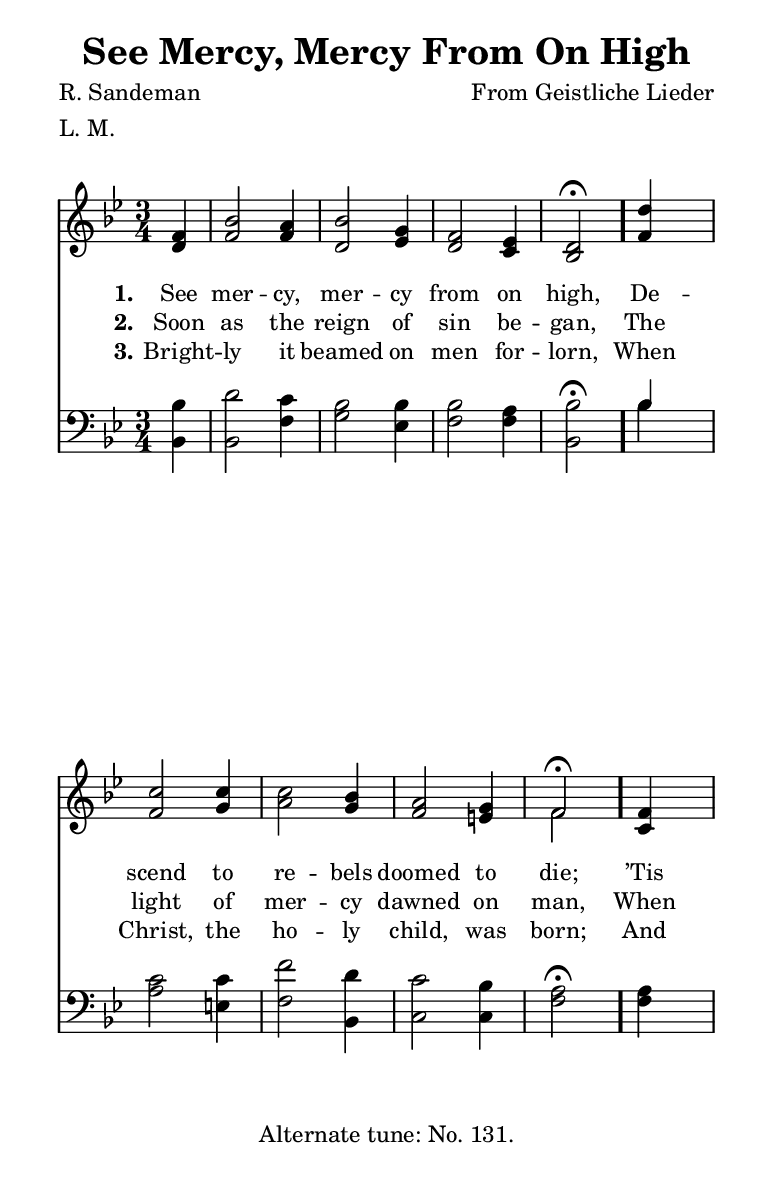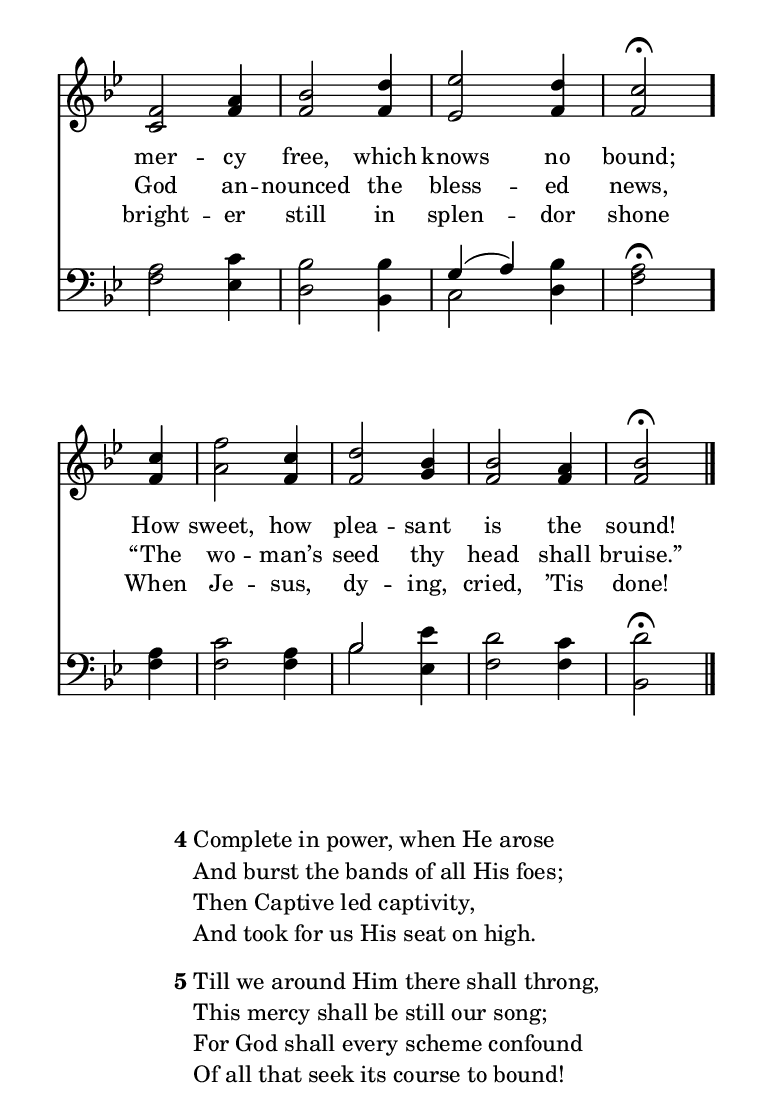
\include "common/global.ily"
\paper {
  \include "common/paper.ily"
  system-count = #(cond (is-eogsized 4) (#t #f))
  oddFooterMarkup = \markup { \fill-line { \on-the-fly \first-page "Alternate tune: No. 131." } }
}

\header{
  %gospel
  hymnnumber = "116"
  title = "See Mercy, Mercy From On High"
  tunename = "Dusseldorf"
  meter = "L. M."
  poet = "R. Sandeman"
  composer = "From Geistliche Lieder"
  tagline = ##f
}

% for fermata in MIDI
ta = { \tempo 4=100 }
tb = { \tempo 4=50 }

patternAA = { \ta c4 | c2 c4 | c2 c4 | c2 c4 | \tb c2 \fermata }
patternAB = { \ta c4 | c2 c4 | c2 c4 | c2 c4 | \tb c2          }

patternBA = { \ta c4 | c2 c4 | c2 c4 | c4( c4) c4 | \tb c2     }

global = {
  \include "common/overrides.ily"
  \override Staff.TimeSignature.style = #'numbered
  \time 3/4
  \override Score.MetronomeMark.transparent = ##t % hide all fermata changes too
  \ta
  \key bes \major
  \partial 4
  \autoBeamOff
}

notesSoprano = {
\global
\relative c' {

  \changePitch \patternAA { f | bes a | bes g | f ees | d } \eogbreak
  \changePitch \patternAA { d' | c c | c bes | a g | f } \eogbreak
  \changePitch \patternAA { f | f a | bes d | ees d | c } \eogbreak
  \changePitch \patternAA { c | f c | d bes | bes a | bes }

  \bar "|."

}
}

notesAlto = {
\global
\relative e' {

  \changePitch \patternAB { d | f f | d ees | d c | bes }
  \changePitch \patternAB { f' | f g | a g | f e | f }
  \changePitch \patternAB { c | c f | f f | ees f | f }
  \changePitch \patternAB { f | a f | f g | f f | f }

}
}

notesTenor = {
\global
\relative a {

  \changePitch \patternAB { bes | d c | bes bes | bes a | bes }
  \changePitch \patternAB { bes | c c | f d | c bes | a }
  \changePitch \patternBA { a | a c | bes bes | g( a) bes | a }
  \changePitch \patternAB { a | c a | bes ees | d c | d }

}
}

notesBass = {
\global
\relative f, {

  \changePitch \patternAA { bes | bes f' | g ees | f f | bes, }
  \changePitch \patternAA { bes' | a e | f bes, | c c | f }
  \changePitch \patternAA { f | f ees | d bes | c d | f }
  \changePitch \patternAA { f | f f | bes ees, | f f | bes, }

}
}

wordsA = \lyricmode {
\set stanza = "1."

See mer -- cy, mer -- cy from on high, \bar "."
De -- scend to re -- bels doomed to die; \bar "."
’Tis mer -- cy free, which knows no bound; \bar "."
How sweet, how plea -- sant is the sound! \bar "."

}

wordsB = \lyricmode {
\set stanza = "2."

Soon as the reign of sin be -- gan,
The light of mer -- cy dawned on man,
When God an -- nounced the bless -- ed news,
“The wo -- man’s seed thy head shall bruise.”

}

wordsC = \lyricmode {
\set stanza = "3."

Bright -- ly it beamed on men for -- lorn,
When Christ, the ho -- ly child, was born;
And bright -- er still in splen -- dor shone
When Je -- sus, dy -- ing, cried, ’Tis done!

}

wordsD = \markuplist {

\line { Complete in power, when He arose }
\line { And burst the bands of all His foes; }
\line { Then Captive led captivity, }
\line { And took for us His seat on high. }

}

wordsE = \markuplist {

\line { Till we around Him there shall throng, }
\line { This mercy shall be still our song; }
\line { For God shall every scheme confound }
\line { Of all that seek its course to bound! }

}

\score {
  \context ChoirStaff <<
    \context Staff = upper <<
      \set Staff.autoBeaming = ##f
      \set ChoirStaff.systemStartDelimiter = #'SystemStartBar
      \set ChoirStaff.printPartCombineTexts = ##f
      \partcombine #'(2 . 9) \notesSoprano \notesAlto
      \context NullVoice = sopranos { \voiceOne << \notesSoprano >> }
      \context NullVoice = altos { \voiceTwo << \notesAlto >> }
      \context Lyrics = one   \lyricsto sopranos \wordsA
      \context Lyrics = two   \lyricsto sopranos \wordsB
      \context Lyrics = three \lyricsto sopranos \wordsC
    >>
    \context Staff = men <<
      \set Staff.autoBeaming = ##f
      \clef bass
      \set ChoirStaff.printPartCombineTexts = ##f
      \partcombine #'(2 . 9) \notesTenor \notesBass
      \context NullVoice = tenors { \voiceOne << \notesTenor >> }
      \context NullVoice = basses { \voiceTwo << \notesBass >> }
    >>
  >>
  \layout {
    \include "common/layout.ily"
  }
  \midi{
    \include "common/midi.ily"
  }
}

\noPageBreak

\markup { \fill-line { \column {
  \line{ \bold 4 \column { \wordsD } } \combine \null \vspace #0.4
  \line{ \bold 5 \column { \wordsE } } \combine \null \vspace #0.4
} } }

\version "2.19.49"  % necessary for upgrading to future LilyPond versions.

% vi:set et ts=2 sw=2 ai nocindent syntax=lilypond:
